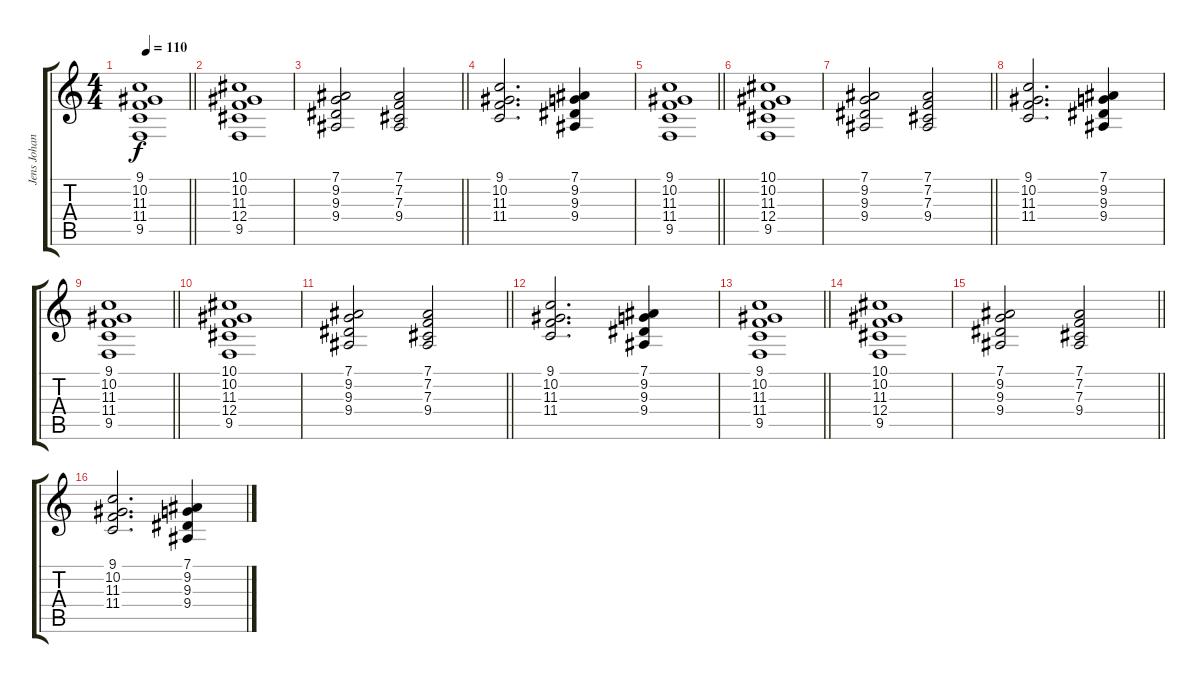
\track ("Jens Johansson" "Jens Johan") {instrument stringensemble1}
\staff {score tabs}
\tuning (Eb4 Bb3 Gb3 Db3 Ab2 Eb2) {hide}
\ts (4 4)
\tempo 110
\clef g2
\barLineRight lightlight
\ks c
(9.1 10.2 11.3 11.4 9.5).1{dy f} |
(10.1 10.2 11.3 12.4 9.5).1 |
\barLineRight lightlight
(7.1 9.2 9.3 9.4).2 (7.1 7.2 7.3 9.4).2 |
(9.1 10.2 11.3 11.4).2{d} (7.1 9.2 9.3 9.4).4 |
\barLineRight lightlight
(9.1 10.2 11.3 11.4 9.5).1 |
(10.1 10.2 11.3 12.4 9.5).1 |
\barLineRight lightlight
(7.1 9.2 9.3 9.4).2 (7.1 7.2 7.3 9.4).2 |
(9.1 10.2 11.3 11.4).2{d} (7.1 9.2 9.3 9.4).4 |
\barLineRight lightlight
(9.1 10.2 11.3 11.4 9.5).1 |
(10.1 10.2 11.3 12.4 9.5).1 |
\barLineRight lightlight
(7.1 9.2 9.3 9.4).2 (7.1 7.2 7.3 9.4).2 |
(9.1 10.2 11.3 11.4).2{d} (7.1 9.2 9.3 9.4).4 |
\barLineRight lightlight
(9.1 10.2 11.3 11.4 9.5).1 |
(10.1 10.2 11.3 12.4 9.5).1 |
\barLineRight lightlight
(7.1 9.2 9.3 9.4).2 (7.1 7.2 7.3 9.4).2 |
(9.1 10.2 11.3 11.4).2{d} (7.1 9.2 9.3 9.4).4
